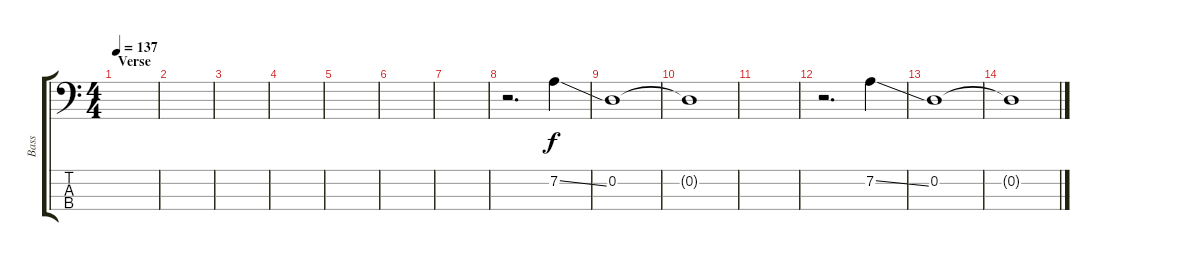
\track ("Bass" "Bass") {instrument electricbassfinger}
\staff {score tabs}
\tuning (G2 D2 A1 E1) {hide}
\ts (4 4)
\section ("" "Verse")
\tempo 137
\clef f4
\ks c
|
|
|
|
|
|
|
r.2{d} 7.2{ss}.4 |
0.2.1 |
0.2{t}.1 |
|
r.2{d} 7.2{ss}.4 |
0.2.1 |
0.2{t}.1
